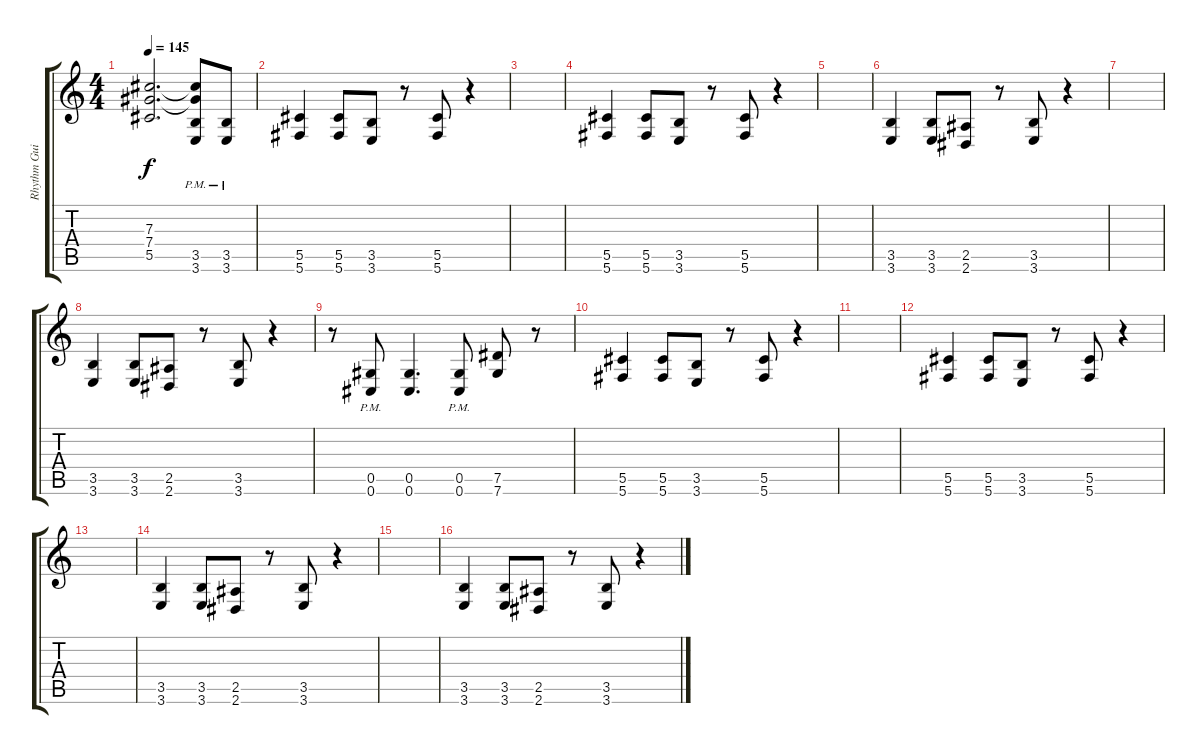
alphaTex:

\track ("Rhythm Guitar" "Rhythm Gui") {instrument distortionguitar}
\staff {score tabs}
\tuning (Eb4 Bb3 Gb3 Db3 Ab2 Db2) {hide}
\ts (4 4)
\tempo 145
\clef g2
\ks c
(7.3 7.4 5.5).2{d dy f} (7.3{t} 7.4{t} 3.5{pm} 3.6{pm}).8 (3.5{pm} 3.6{pm}).8 |
(5.5 5.6).4 (5.5 5.6).8 (3.5 3.6).8 r.8 (5.5 5.6).8 r.4 |
|
(5.5 5.6).4 (5.5 5.6).8 (3.5 3.6).8 r.8 (5.5 5.6).8 r.4 |
|
(3.5 3.6).4 (3.5 3.6).8 (2.5 2.6).8 r.8 (3.5 3.6).8 r.4 |
|
(3.5 3.6).4 (3.5 3.6).8 (2.5 2.6).8 r.8 (3.5 3.6).8 r.4 |
r.8 (0.5{pm} 0.6{pm}).8 (0.5 0.6).4{d} (0.5{pm} 0.6{pm}).8 (7.5 7.6).8 r.8 |
(5.5 5.6).4 (5.5 5.6).8 (3.5 3.6).8 r.8 (5.5 5.6).8 r.4 |
|
(5.5 5.6).4 (5.5 5.6).8 (3.5 3.6).8 r.8 (5.5 5.6).8 r.4 |
|
(3.5 3.6).4 (3.5 3.6).8 (2.5 2.6).8 r.8 (3.5 3.6).8 r.4 |
|
(3.5 3.6).4 (3.5 3.6).8 (2.5 2.6).8 r.8 (3.5 3.6).8 r.4
